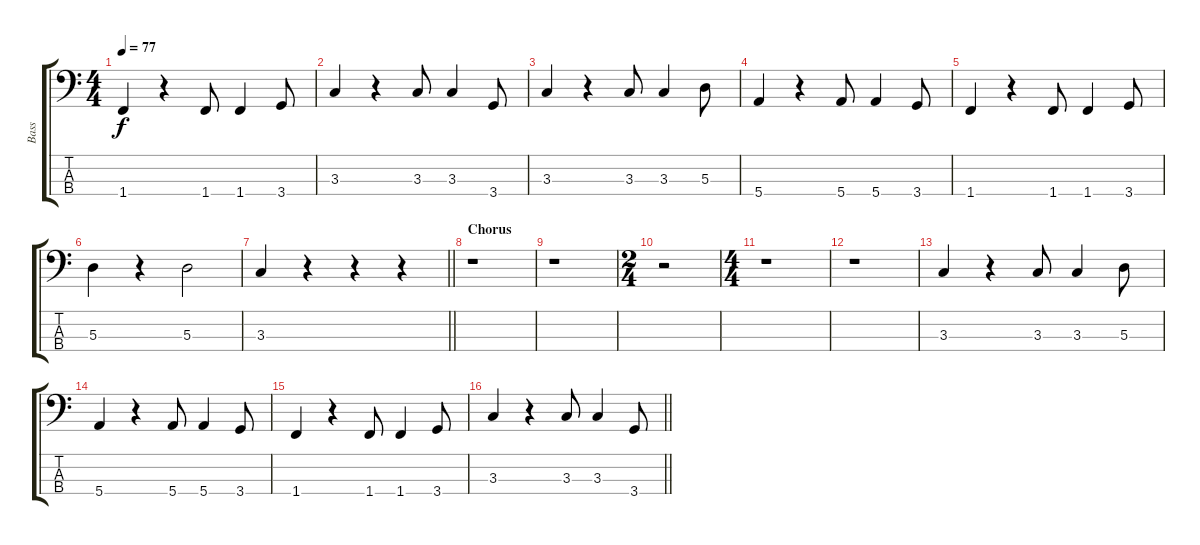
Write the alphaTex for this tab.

\track ("Bass" "Bass") {instrument electricbassfinger}
\staff {score tabs}
\tuning (G2 D2 A1 E1) {hide}
\ts (4 4)
\tempo 77
\clef f4
\ks c
1.4.4{dy f} r.4 1.4.8 1.4.4 3.4.8 |
3.3.4 r.4 3.3.8 3.3.4 3.4.8 |
3.3.4 r.4 3.3.8 3.3.4 5.3.8 |
5.4.4 r.4 5.4.8 5.4.4 3.4.8 |
1.4.4 r.4 1.4.8 1.4.4 3.4.8 |
5.3.4 r.4 5.3.2 |
\barLineRight lightlight
3.3.4 r.4 r.4 r.4 |
\section ("" "Chorus")
r.1 |
r.1 |
\ts (2 4)
r.2 |
\ts (4 4)
r.1 |
r.1 |
3.3.4 r.4 3.3.8 3.3.4 5.3.8 |
5.4.4 r.4 5.4.8 5.4.4 3.4.8 |
1.4.4 r.4 1.4.8 1.4.4 3.4.8 |
\barLineRight lightlight
3.3.4 r.4 3.3.8 3.3.4 3.4.8
